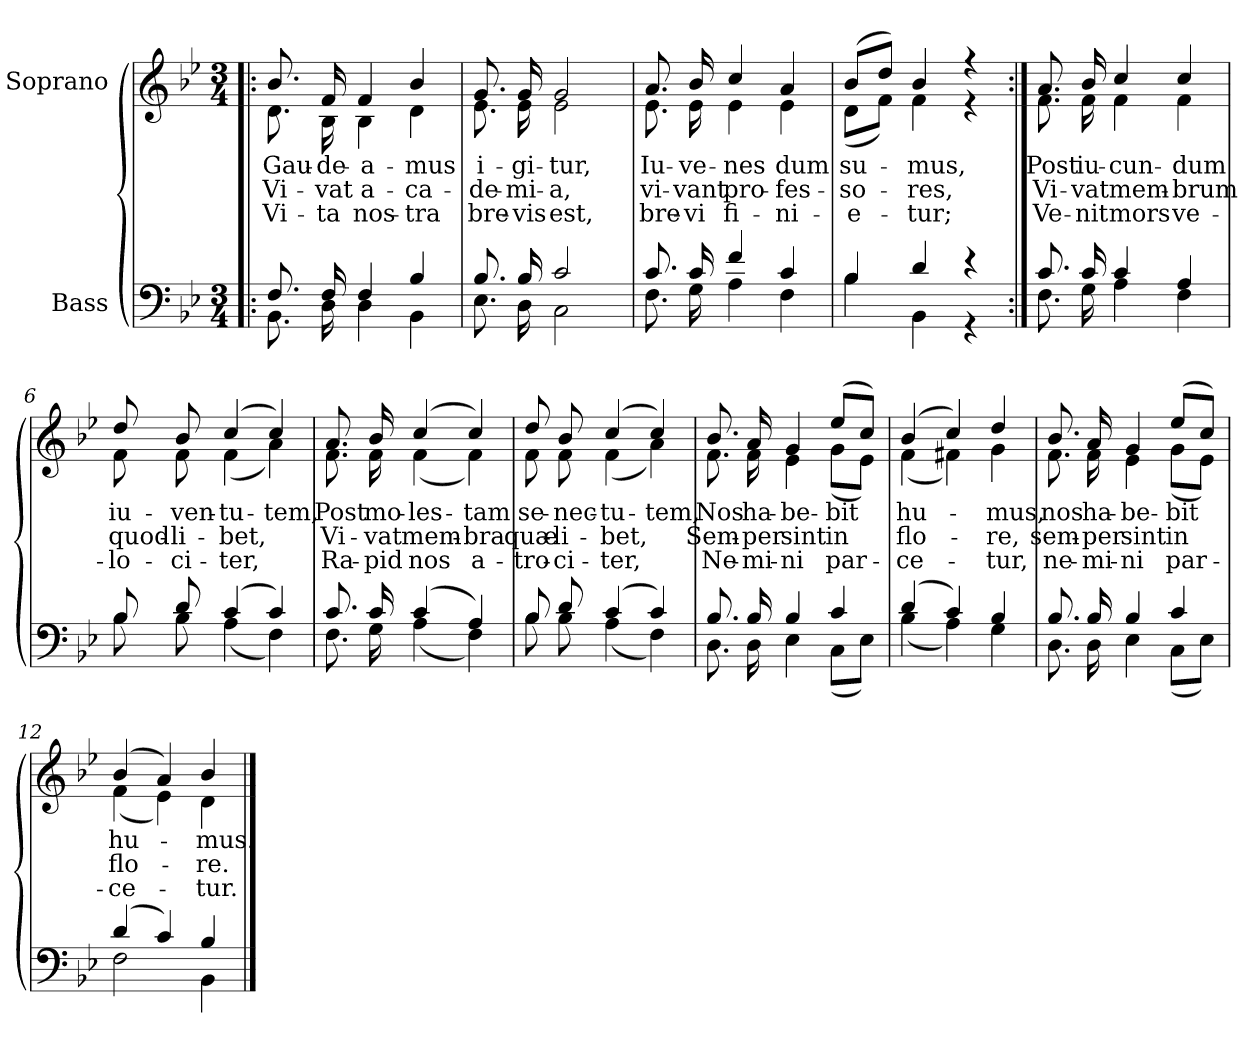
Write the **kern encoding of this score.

**kern	**kern	**text	**text	**text
*part2	*part1	*part1	*part1	*part1
*staff2	*staff1	*staff1	*staff1	*staff1
*I"Bass	*I"Soprano	*	*	*
*clefF4	*clefG2	*	*	*
*k[b-e-]	*k[b-e-]	*	*	*
*M3/4	*M3/4	*	*	*
=1!|:	=1!|:	=1!|:	=1!|:	=1!|:
*^	*^	*	*	*
!	!	!	!	!LO:LY:b	!LO:LY:b	!LO:LY:b
8.F/	8.BB-\	8.b-/	8.d\	Gau-	Vi-	Vi-
!	!	!	!	!LO:LY:b	!LO:LY:b	!LO:LY:b
16F/	16D\	16f/	16B-\	-de-	-vat	-ta
!	!	!	!	!LO:LY:b	!LO:LY:b	!LO:LY:b
4F/	4D\	4f/	4B-\	-a-	a-	nos-
!	!	!	!	!LO:LY:b	!LO:LY:b	!LO:LY:b
4B-/	4BB-\	4b-/	4d\	-mus	-ca-	-tra
=2	=2	=2	=2	=2	=2	=2
!	!	!	!	!LO:LY:b	!LO:LY:b	!LO:LY:b
8.B-/	8.E-\	8.g/	8.e-\	i-	-de-	bre-
!	!	!	!	!LO:LY:b	!LO:LY:b	!LO:LY:b
16B-/	16D\	16g/	16e-\	-gi-	-mi-	-vis
!	!	!	!	!LO:LY:b	!LO:LY:b	!LO:LY:b
2c/	2C\	2g/	2e-\	-tur,	-a,	est,
=3	=3	=3	=3	=3	=3	=3
!	!	!	!	!LO:LY:b	!LO:LY:b	!LO:LY:b
8.c/	8.F\	8.a/	8.e-\	Iu-	vi-	bre-
!	!	!	!	!LO:LY:b	!LO:LY:b	!LO:LY:b
16c/	16G\	16b-/	16e-\	-ve-	-vant	-vi
!	!	!	!	!LO:LY:b	!LO:LY:b	!LO:LY:b
4f/	4A\	4cc/	4e-\	-nes	pro-	fi-
!	!	!	!	!LO:LY:b	!LO:LY:b	!LO:LY:b
4c/	4F\	4a/	4e-\	dum	-fes-	-ni-
=4	=4	=4	=4	=4	=4	=4
!	!	!	!	!LO:LY:b	!LO:LY:b	!LO:LY:b
4B-/	4B-\	(>8b-/L	(<8d\L	su-	-so-	-e-
.	.	8dd/J)	8f\J)	.	.	.
!	!	!	!	!LO:LY:b	!LO:LY:b	!LO:LY:b
4d/	4BB-\	4b-/	4f\	-mus,	-res,	-tur;
4r	4r	4r	4r	.	.	.
=5:|!	=5:|!	=5:|!	=5:|!	=5:|!	=5:|!	=5:|!
!	!	!	!	!LO:LY:b	!LO:LY:b	!LO:LY:b
8.c/	8.F\	8.a/	8.f\	Post	Vi-	Ve-
!	!	!	!	!LO:LY:b	!LO:LY:b	!LO:LY:b
16c/	16G\	16b-/	16f\	iu-	-vat	-nit
!	!	!	!	!LO:LY:b	!LO:LY:b	!LO:LY:b
4c/	4A\	4cc/	4f\	-cun-	mem-	mors
!	!	!	!	!LO:LY:b	!LO:LY:b	!LO:LY:b
4A/	4F\	4cc/	4f\	-dum	-brum	ve-
=6	=6	=6	=6	=6	=6	=6
!	!	!	!	!LO:LY:b	!LO:LY:b	!LO:LY:b
8B-/	8B-\	8dd/	8f\	iu-	quod-	-lo-
!	!	!	!	!LO:LY:b	!LO:LY:b	!LO:LY:b
8d/	8B-\	8b-/	8f\	-ven-	-li-	-ci-
!	!	!	!	!LO:LY:b	!LO:LY:b	!LO:LY:b
(>4c/	(<4A\	(>4cc/	(<4f\	-tu-	-bet,	-ter,
!	!	!	!	!LO:LY:b	!	!
4c/)	4F\)	4cc/)	4a\)	-tem,	.	.
!!LO:LB:g=z	!!
=7	=7	=7	=7	=7	=7	=7
!	!	!	!	!LO:LY:b	!LO:LY:b	!LO:LY:b
8.c/	8.F\	8.a/	8.f\	Post	Vi-	Ra-
!	!	!	!	!LO:LY:b	!LO:LY:b	!LO:LY:b
16c/	16G\	16b-/	16f\	mo-	-vat	-pid
!	!	!	!	!LO:LY:b	!LO:LY:b	!LO:LY:b
(>4c/	(<4A\	(>4cc/	(<4f\	-les-	mem-	nos
!	!	!	!	!LO:LY:b	!LO:LY:b	!LO:LY:b
4A/)	4F\)	4cc/)	4f\)	-tam	-bra	a-
=8	=8	=8	=8	=8	=8	=8
!	!	!	!	!LO:LY:b	!LO:LY:b	!LO:LY:b
8B-/	8B-\	8dd/	8f\	se-	quæ-	-tro-
!	!	!	!	!LO:LY:b	!LO:LY:b	!LO:LY:b
8d/	8B-\	8b-/	8f\	-nec-	-li-	-ci-
!	!	!	!	!LO:LY:b	!LO:LY:b	!LO:LY:b
(>4c/	(<4A\	(>4cc/	(<4f\	-tu-	-bet,	-ter,
!	!	!	!	!LO:LY:b	!	!
4c/)	4F\)	4cc/)	4a\)	-tem,	.	.
=9	=9	=9	=9	=9	=9	=9
!	!	!	!	!LO:LY:b	!LO:LY:b	!LO:LY:b
8.B-/	8.D\	8.b-/	8.f\	Nos	Sem-	Ne-
!	!	!	!	!LO:LY:b	!LO:LY:b	!LO:LY:b
16B-/	16D\	16a/	16f\	ha-	-per	-mi-
!	!	!	!	!LO:LY:b	!LO:LY:b	!LO:LY:b
4B-/	4E-\	4g/	4e-\	-be-	sint	-ni
!	!	!	!	!LO:LY:b	!LO:LY:b	!LO:LY:b
4c/	(<8C\L	(>8ee-/L	(<8g\L	-bit	in	par-
.	8E-\J)	8cc/J)	8e-\J)	.	.	.
=10	=10	=10	=10	=10	=10	=10
!	!	!	!	!LO:LY:b	!LO:LY:b	!LO:LY:b
(>4d/	(<4B-\	(>4b-/	(<4f\	hu-	flo-	-ce-
4c/)	4A\)	4cc/)	4f#X\)	.	.	.
!	!	!	!	!LO:LY:b	!LO:LY:b	!LO:LY:b
4B-/	4G\	4dd/	4g\	-mus,	-re,	-tur,
=11	=11	=11	=11	=11	=11	=11
!	!	!	!	!LO:LY:b	!LO:LY:b	!LO:LY:b
8.B-/	8.D\	8.b-/	8.f\	nos	sem-	ne-
!	!	!	!	!LO:LY:b	!LO:LY:b	!LO:LY:b
16B-/	16D\	16a/	16f\	ha-	-per	-mi-
!	!	!	!	!LO:LY:b	!LO:LY:b	!LO:LY:b
4B-/	4E-\	4g/	4e-\	-be-	sint	-ni
!	!	!	!	!LO:LY:b	!LO:LY:b	!LO:LY:b
4c/	(<8C\L	(>8ee-/L	(<8g\L	-bit	in	par-
.	8E-\J)	8cc/J)	8e-\J)	.	.	.
=12	=12	=12	=12	=12	=12	=12
!	!	!	!	!LO:LY:b	!LO:LY:b	!LO:LY:b
(>4d/	2F\	(>4b-/	(<4f\	hu-	flo-	-ce-
4c/)	.	4a/)	4e-\)	.	.	.
!	!	!	!	!LO:LY:b	!LO:LY:b	!LO:LY:b
4B-/	4BB-\	4b-/	4d\	-mus.	-re.	-tur.
*v	*v	*	*	*	*	*
*	*v	*v	*	*	*
==	==	==	==	==
*-	*-	*-	*-	*-
